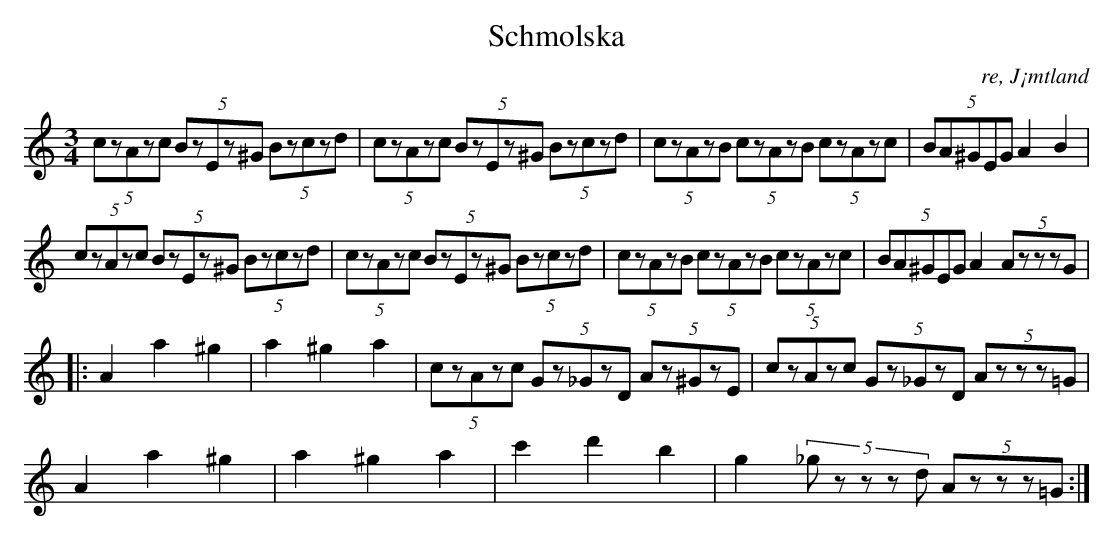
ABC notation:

X:1
T:Schmolska
O: re, J¡mtland
M:3/4
L:1/8
K:Am
(5:2 czAzc (5:2BzEz^G (5:2Bzczd| (5:2 czAzc (5:2BzEz^G (5:2Bzczd|(5:2czAzB (5:2czAzB (5:2czAzc| (5:2BA^GEG  A2 B2|
 (5:2 czAzc (5:2BzEz^G (5:2Bzczd| (5:2 czAzc (5:2BzEz^G (5:2Bzczd|(5:2czAzB (5:2czAzB (5:2czAzc| (5:2BA^GEG  A2 (5:2 AzzzG|
|:A2 a2 ^g2|a2 ^g2 a2| (5:2 czAzc (5:2Gz_GzD (5:2Az^GzE | (5:2 czAzc (5:2Gz_GzD (5:2 Azzz=G|
A2 a2 ^g2|a2 ^g2 a2| c'2 d'2 b2  | g2 (5:2_g zzzd (5:2 Azzz=G :|
